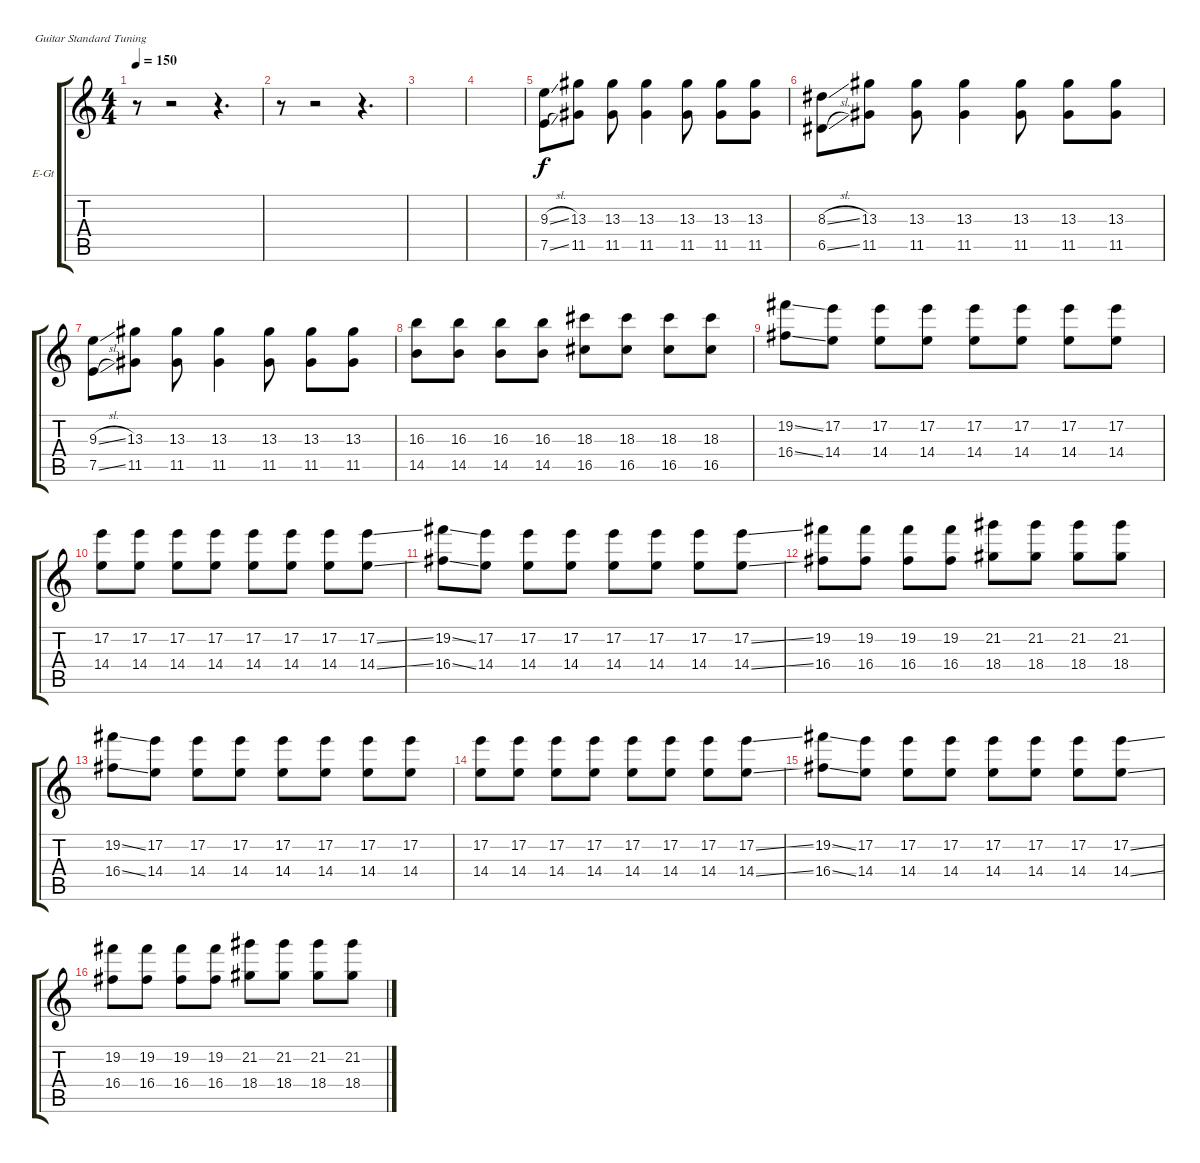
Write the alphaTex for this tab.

\bracketExtendMode groupsimilarinstruments
\firstSystemTrackNameOrientation horizontal
\otherSystemsTrackNameOrientation horizontal
\track ("Äîðîæêà 2" "E-Gt") {instrument overdrivenguitar}
\staff {score tabs}
\tuning (E4 B3 G3 D3 A2 E2)
\ts (4 4)
\tempo 150
\clef g2
\ks c
r.8{dy mp} r.2 r.4{d} |
r.8 r.2 r.4{d} |
|
|
(9.3{sl} 7.5{sl}).8{dy f} (13.3 11.5).8 (13.3 11.5).8 (13.3 11.5).4 (13.3 11.5).8 (13.3 11.5).8 (13.3 11.5).8 |
(8.3{sl} 6.5{sl}).8 (13.3 11.5).8 (13.3 11.5).8 (13.3 11.5).4 (13.3 11.5).8 (13.3 11.5).8 (13.3 11.5).8 |
(9.3{sl} 7.5{sl}).8 (13.3 11.5).8 (13.3 11.5).8 (13.3 11.5).4 (13.3 11.5).8 (13.3 11.5).8 (13.3 11.5).8 |
(16.3 14.5).8 (16.3 14.5).8 (16.3 14.5).8 (16.3 14.5).8 (18.3 16.5).8 (18.3 16.5).8 (18.3 16.5).8 (18.3 16.5).8 |
(19.2{ss} 16.4{ss}).8 (17.2 14.4).8 (17.2 14.4).8 (17.2 14.4).8 (17.2 14.4).8 (17.2 14.4).8 (17.2 14.4).8 (17.2 14.4).8 |
(17.2 14.4).8 (17.2 14.4).8 (17.2 14.4).8 (17.2 14.4).8 (17.2 14.4).8 (17.2 14.4).8 (17.2 14.4).8 (17.2{ss} 14.4{ss}).8 |
(19.2{ss} 16.4{ss}).8 (17.2 14.4).8 (17.2 14.4).8 (17.2 14.4).8 (17.2 14.4).8 (17.2 14.4).8 (17.2 14.4).8 (17.2{ss} 14.4{ss}).8 |
(19.2 16.4).8 (19.2 16.4).8 (19.2 16.4).8 (19.2 16.4).8 (21.2 18.4).8 (21.2 18.4).8 (21.2 18.4).8 (21.2 18.4).8 |
(19.2{ss} 16.4{ss}).8 (17.2 14.4).8 (17.2 14.4).8 (17.2 14.4).8 (17.2 14.4).8 (17.2 14.4).8 (17.2 14.4).8 (17.2 14.4).8 |
(17.2 14.4).8 (17.2 14.4).8 (17.2 14.4).8 (17.2 14.4).8 (17.2 14.4).8 (17.2 14.4).8 (17.2 14.4).8 (17.2{ss} 14.4{ss}).8 |
(19.2{ss} 16.4{ss}).8 (17.2 14.4).8 (17.2 14.4).8 (17.2 14.4).8 (17.2 14.4).8 (17.2 14.4).8 (17.2 14.4).8 (17.2{ss} 14.4{ss}).8 |
(19.2 16.4).8 (19.2 16.4).8 (19.2 16.4).8 (19.2 16.4).8 (21.2 18.4).8 (21.2 18.4).8 (21.2 18.4).8 (21.2 18.4).8
